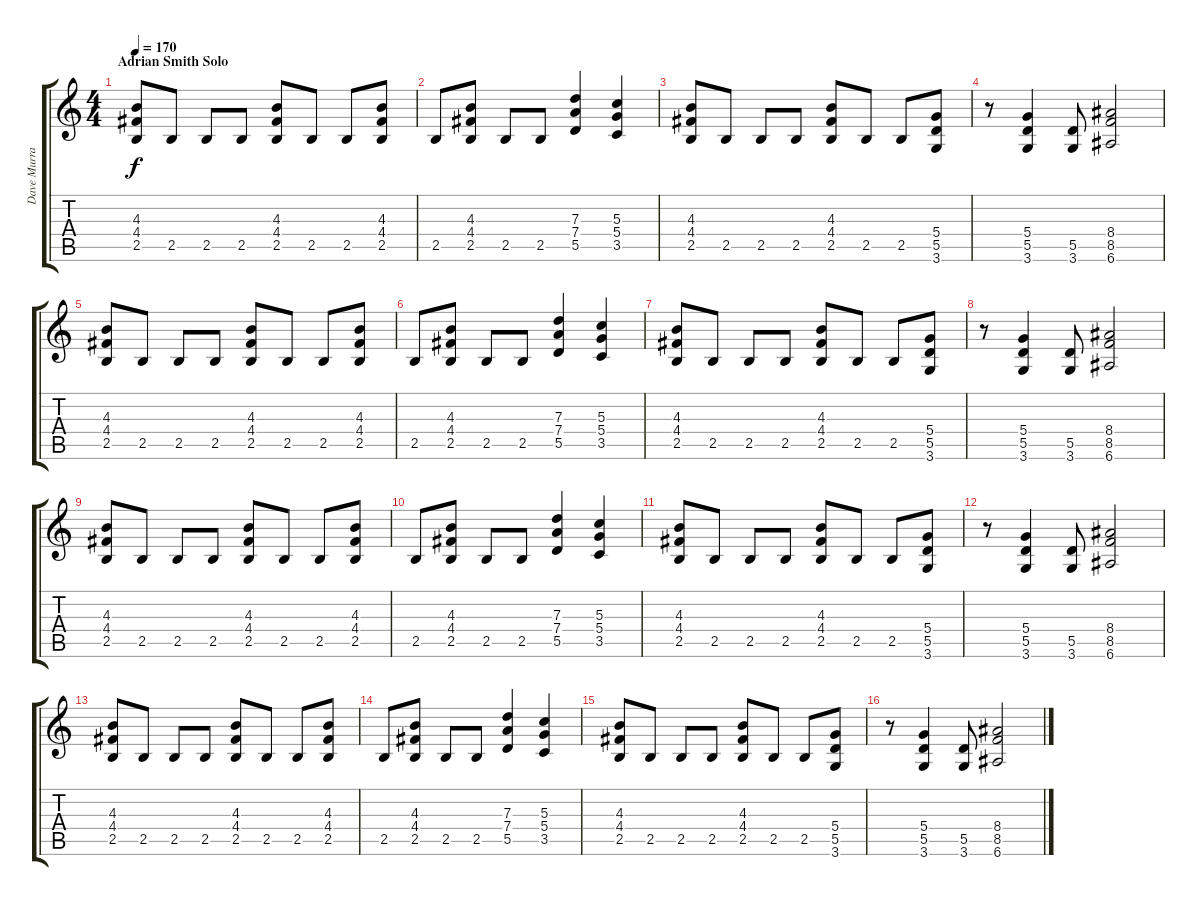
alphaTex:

\track ("Dave Murray" "Dave Murra") {instrument distortionguitar}
\staff {score tabs}
\tuning (E4 B3 G3 D3 A2 E2) {hide}
\ts (4 4)
\section ("" "Adrian Smith Solo")
\tempo 170
\clef g2
\ks c
(4.3 4.4 2.5).8{dy f volume 9} 2.5.8 2.5.8 2.5.8 (4.3 4.4 2.5).8 2.5.8 2.5.8 (4.3 4.4 2.5).8 |
2.5.8 (4.3 4.4 2.5).8 2.5.8 2.5.8 (7.3 7.4 5.5).4 (5.3 5.4 3.5).4 |
(4.3 4.4 2.5).8 2.5.8 2.5.8 2.5.8 (4.3 4.4 2.5).8 2.5.8 2.5.8 (5.4 5.5 3.6).8 |
r.8 (5.4 5.5 3.6).4 (5.5 3.6).8 (8.4 8.5 6.6).2 |
(4.3 4.4 2.5).8 2.5.8 2.5.8 2.5.8 (4.3 4.4 2.5).8 2.5.8 2.5.8 (4.3 4.4 2.5).8 |
2.5.8 (4.3 4.4 2.5).8 2.5.8 2.5.8 (7.3 7.4 5.5).4 (5.3 5.4 3.5).4 |
(4.3 4.4 2.5).8 2.5.8 2.5.8 2.5.8 (4.3 4.4 2.5).8 2.5.8 2.5.8 (5.4 5.5 3.6).8 |
r.8 (5.4 5.5 3.6).4 (5.5 3.6).8 (8.4 8.5 6.6).2 |
(4.3 4.4 2.5).8 2.5.8 2.5.8 2.5.8 (4.3 4.4 2.5).8 2.5.8 2.5.8 (4.3 4.4 2.5).8 |
2.5.8 (4.3 4.4 2.5).8 2.5.8 2.5.8 (7.3 7.4 5.5).4 (5.3 5.4 3.5).4 |
(4.3 4.4 2.5).8 2.5.8 2.5.8 2.5.8 (4.3 4.4 2.5).8 2.5.8 2.5.8 (5.4 5.5 3.6).8 |
r.8 (5.4 5.5 3.6).4 (5.5 3.6).8 (8.4 8.5 6.6).2 |
(4.3 4.4 2.5).8 2.5.8 2.5.8 2.5.8 (4.3 4.4 2.5).8 2.5.8 2.5.8 (4.3 4.4 2.5).8 |
2.5.8 (4.3 4.4 2.5).8 2.5.8 2.5.8 (7.3 7.4 5.5).4 (5.3 5.4 3.5).4 |
(4.3 4.4 2.5).8 2.5.8 2.5.8 2.5.8 (4.3 4.4 2.5).8 2.5.8 2.5.8 (5.4 5.5 3.6).8 |
r.8 (5.4 5.5 3.6).4 (5.5 3.6).8 (8.4 8.5 6.6).2
